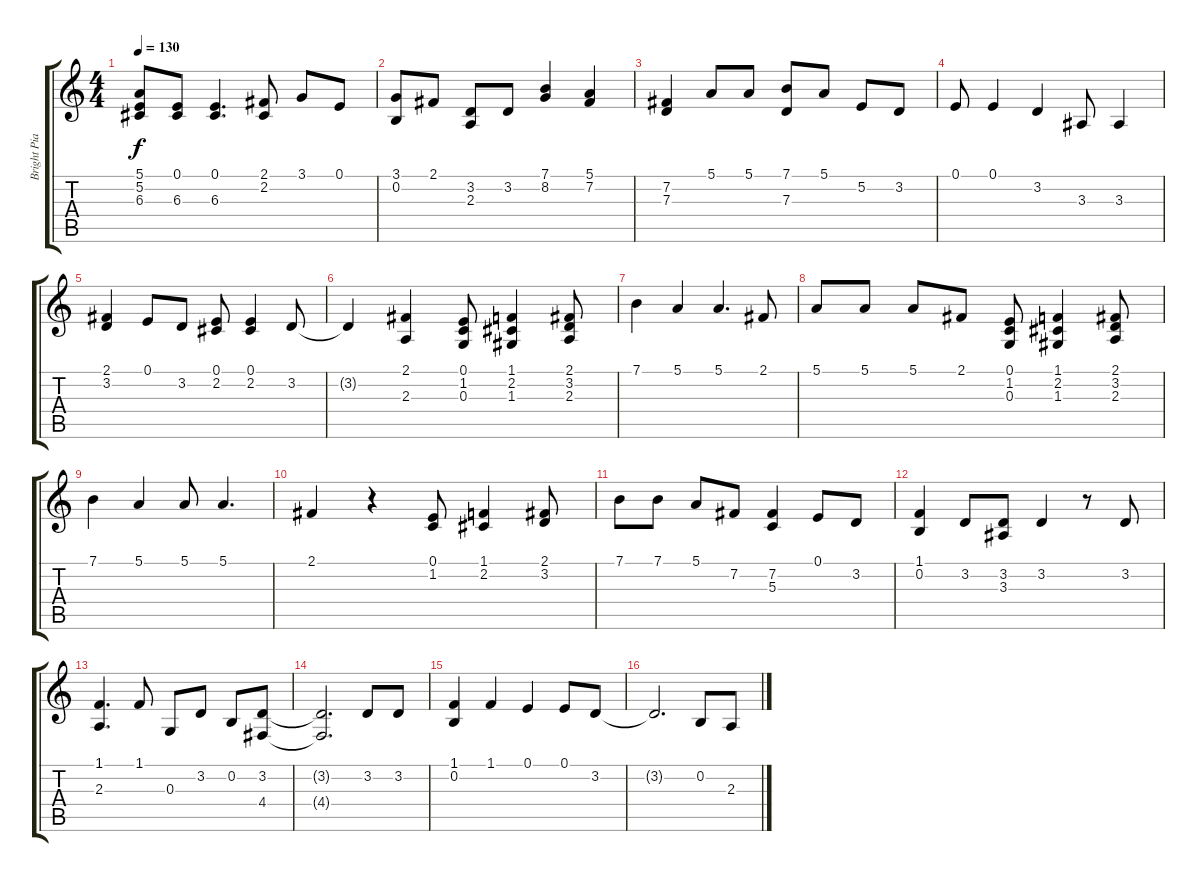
\track ("Bright Piano" "Bright Pia") {instrument brightacousticpiano}
\staff {score tabs}
\tuning (E4 B3 G3 D3 A2 E2) {hide}
\ts (4 4)
\tempo 130
\clef g2
\ks c
(5.1 5.2 6.3).8{dy f} (0.1 6.3).8 (0.1 6.3).4{d} (2.1 2.2).8 3.1.8 0.1.8 |
(3.1 0.2).8 2.1.8 (3.2 2.3).8 3.2.8 (7.1 8.2).4 (5.1 7.2).4 |
(7.2 7.3).4 5.1.8 5.1.8 (7.1 7.3).8 5.1.8 5.2.8 3.2.8 |
0.1.8 0.1.4 3.2.4 3.3.8 3.3.4 |
(2.1 3.2).4 0.1.8 3.2.8 (0.1 2.2).8 (0.1 2.2).4 3.2.8 |
3.2{t}.4 (2.1 2.3).4 (0.1 1.2 0.3).8 (1.1 2.2 1.3).4 (2.1 3.2 2.3).8 |
7.1.4 5.1.4 5.1.4{d} 2.1.8 |
5.1.8 5.1.8 5.1.8 2.1.8 (0.1 1.2 0.3).8 (1.1 2.2 1.3).4 (2.1 3.2 2.3).8 |
7.1.4 5.1.4 5.1.8 5.1.4{d} |
2.1.4 r.4 (0.1 1.2).8 (1.1 2.2).4 (2.1 3.2).8 |
7.1.8 7.1.8 5.1.8 7.2.8 (7.2 5.3).4 0.1.8 3.2.8 |
(1.1 0.2).4 3.2.8 (3.2 3.3).8 3.2.4 r.8 3.2.8 |
(1.1 2.3).4{d} 1.1.8 0.3.8 3.2.8 0.2.8 (3.2 4.4).8 |
(3.2{t} 4.4{t}).2{d} 3.2.8 3.2.8 |
(1.1 0.2).4 1.1.4 0.1.4 0.1.8 3.2.8 |
3.2{t}.2{d} 0.2.8 2.3.8
